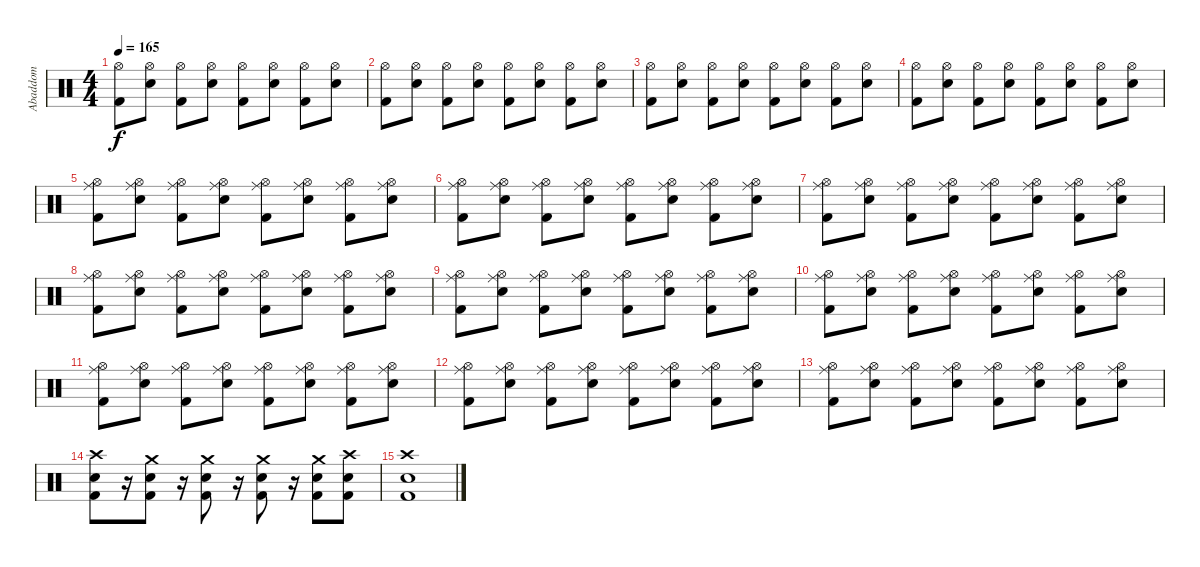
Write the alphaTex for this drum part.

\track ("Abaddom" "Abaddom") {instrument percussion}
\staff {score}
\articulation defaults
\ts (4 4)
\tempo 165
\clef neutral
\ks c
("Hi-Hat (open)" "Kick (hit) 2").8{dy f} ("Hi-Hat (open)" "Electric Snare (hit)").8 ("Hi-Hat (open)" "Kick (hit) 2").8 ("Hi-Hat (open)" "Electric Snare (hit)").8 ("Hi-Hat (open)" "Kick (hit) 2").8 ("Hi-Hat (open)" "Electric Snare (hit)").8 ("Hi-Hat (open)" "Kick (hit) 2").8 ("Hi-Hat (open)" "Electric Snare (hit)").8 |
("Hi-Hat (open)" "Kick (hit) 2").8 ("Hi-Hat (open)" "Electric Snare (hit)").8 ("Hi-Hat (open)" "Kick (hit) 2").8 ("Hi-Hat (open)" "Electric Snare (hit)").8 ("Hi-Hat (open)" "Kick (hit) 2").8 ("Hi-Hat (open)" "Electric Snare (hit)").8 ("Hi-Hat (open)" "Kick (hit) 2").8 ("Hi-Hat (open)" "Electric Snare (hit)").8 |
("Hi-Hat (open)" "Kick (hit) 2").8 ("Hi-Hat (open)" "Electric Snare (hit)").8 ("Hi-Hat (open)" "Kick (hit) 2").8 ("Hi-Hat (open)" "Electric Snare (hit)").8 ("Hi-Hat (open)" "Kick (hit) 2").8 ("Hi-Hat (open)" "Electric Snare (hit)").8 ("Hi-Hat (open)" "Kick (hit) 2").8 ("Hi-Hat (open)" "Electric Snare (hit)").8 |
("Hi-Hat (open)" "Kick (hit) 2").8 ("Hi-Hat (open)" "Electric Snare (hit)").8 ("Hi-Hat (open)" "Kick (hit) 2").8 ("Hi-Hat (open)" "Electric Snare (hit)").8 ("Hi-Hat (open)" "Kick (hit) 2").8 ("Hi-Hat (open)" "Electric Snare (hit)").8 ("Hi-Hat (open)" "Kick (hit) 2").8 ("Hi-Hat (open)" "Electric Snare (hit)").8 |
("Ride (middle)" "Hi-Hat (open)" "Kick (hit) 2").8 ("Ride (middle)" "Hi-Hat (open)" "Electric Snare (hit)").8 ("Ride (middle)" "Hi-Hat (open)" "Kick (hit) 2").8 ("Ride (middle)" "Hi-Hat (open)" "Electric Snare (hit)").8 ("Ride (middle)" "Hi-Hat (open)" "Kick (hit) 2").8 ("Ride (middle)" "Hi-Hat (open)" "Electric Snare (hit)").8 ("Ride (middle)" "Hi-Hat (open)" "Kick (hit) 2").8 ("Ride (middle)" "Hi-Hat (open)" "Electric Snare (hit)").8 |
("Ride (middle)" "Hi-Hat (open)" "Kick (hit) 2").8 ("Ride (middle)" "Hi-Hat (open)" "Electric Snare (hit)").8 ("Ride (middle)" "Hi-Hat (open)" "Kick (hit) 2").8 ("Ride (middle)" "Hi-Hat (open)" "Electric Snare (hit)").8 ("Ride (middle)" "Hi-Hat (open)" "Kick (hit) 2").8 ("Ride (middle)" "Hi-Hat (open)" "Electric Snare (hit)").8 ("Ride (middle)" "Hi-Hat (open)" "Kick (hit) 2").8 ("Ride (middle)" "Hi-Hat (open)" "Electric Snare (hit)").8 |
("Ride (middle)" "Hi-Hat (open)" "Kick (hit) 2").8 ("Ride (middle)" "Hi-Hat (open)" "Electric Snare (hit)").8 ("Ride (middle)" "Hi-Hat (open)" "Kick (hit) 2").8 ("Ride (middle)" "Hi-Hat (open)" "Electric Snare (hit)").8 ("Ride (middle)" "Hi-Hat (open)" "Kick (hit) 2").8 ("Ride (middle)" "Hi-Hat (open)" "Electric Snare (hit)").8 ("Ride (middle)" "Hi-Hat (open)" "Kick (hit) 2").8 ("Ride (middle)" "Hi-Hat (open)" "Electric Snare (hit)").8 |
("Ride (middle)" "Hi-Hat (open)" "Kick (hit) 2").8 ("Ride (middle)" "Hi-Hat (open)" "Electric Snare (hit)").8 ("Ride (middle)" "Hi-Hat (open)" "Kick (hit) 2").8 ("Ride (middle)" "Hi-Hat (open)" "Electric Snare (hit)").8 ("Ride (middle)" "Hi-Hat (open)" "Kick (hit) 2").8 ("Ride (middle)" "Hi-Hat (open)" "Electric Snare (hit)").8 ("Ride (middle)" "Hi-Hat (open)" "Kick (hit) 2").8 ("Ride (middle)" "Hi-Hat (open)" "Electric Snare (hit)").8 |
("Ride (middle)" "Hi-Hat (open)" "Kick (hit) 2").8 ("Ride (middle)" "Hi-Hat (open)" "Electric Snare (hit)").8 ("Ride (middle)" "Hi-Hat (open)" "Kick (hit) 2").8 ("Ride (middle)" "Hi-Hat (open)" "Electric Snare (hit)").8 ("Ride (middle)" "Hi-Hat (open)" "Kick (hit) 2").8 ("Ride (middle)" "Hi-Hat (open)" "Electric Snare (hit)").8 ("Ride (middle)" "Hi-Hat (open)" "Kick (hit) 2").8 ("Ride (middle)" "Hi-Hat (open)" "Electric Snare (hit)").8 |
("Ride (middle)" "Hi-Hat (open)" "Kick (hit) 2").8 ("Ride (middle)" "Hi-Hat (open)" "Electric Snare (hit)").8 ("Ride (middle)" "Hi-Hat (open)" "Kick (hit) 2").8 ("Ride (middle)" "Hi-Hat (open)" "Electric Snare (hit)").8 ("Ride (middle)" "Hi-Hat (open)" "Kick (hit) 2").8 ("Ride (middle)" "Hi-Hat (open)" "Electric Snare (hit)").8 ("Ride (middle)" "Hi-Hat (open)" "Kick (hit) 2").8 ("Ride (middle)" "Hi-Hat (open)" "Electric Snare (hit)").8 |
("Ride (middle)" "Hi-Hat (open)" "Kick (hit) 2").8 ("Ride (middle)" "Hi-Hat (open)" "Electric Snare (hit)").8 ("Ride (middle)" "Hi-Hat (open)" "Kick (hit) 2").8 ("Ride (middle)" "Hi-Hat (open)" "Electric Snare (hit)").8 ("Ride (middle)" "Hi-Hat (open)" "Kick (hit) 2").8 ("Ride (middle)" "Hi-Hat (open)" "Electric Snare (hit)").8 ("Ride (middle)" "Hi-Hat (open)" "Kick (hit) 2").8 ("Ride (middle)" "Hi-Hat (open)" "Electric Snare (hit)").8 |
("Ride (middle)" "Hi-Hat (open)" "Kick (hit) 2").8 ("Ride (middle)" "Hi-Hat (open)" "Electric Snare (hit)").8 ("Ride (middle)" "Hi-Hat (open)" "Kick (hit) 2").8 ("Ride (middle)" "Hi-Hat (open)" "Electric Snare (hit)").8 ("Ride (middle)" "Hi-Hat (open)" "Kick (hit) 2").8 ("Ride (middle)" "Hi-Hat (open)" "Electric Snare (hit)").8 ("Ride (middle)" "Hi-Hat (open)" "Kick (hit) 2").8 ("Ride (middle)" "Hi-Hat (open)" "Electric Snare (hit)").8 |
("Ride (middle)" "Hi-Hat (open)" "Kick (hit) 2").8 ("Ride (middle)" "Hi-Hat (open)" "Electric Snare (hit)").8 ("Ride (middle)" "Hi-Hat (open)" "Kick (hit) 2").8 ("Ride (middle)" "Hi-Hat (open)" "Electric Snare (hit)").8 ("Ride (middle)" "Hi-Hat (open)" "Kick (hit) 2").8 ("Ride (middle)" "Hi-Hat (open)" "Electric Snare (hit)").8 ("Ride (middle)" "Hi-Hat (open)" "Kick (hit) 2").8 ("Ride (middle)" "Hi-Hat (open)" "Electric Snare (hit)").8 |
("Crash high (hit)" "Electric Snare (hit)" "Kick (hit) 2").8 r.16 ("Crash medium (hit)" "Electric Snare (hit)" "Kick (hit) 2").8 r.16 ("Crash medium (hit)" "Electric Snare (hit)" "Kick (hit) 2").8 r.16 ("Crash medium (hit)" "Electric Snare (hit)" "Kick (hit) 2").8 r.16 ("Crash medium (hit)" "Electric Snare (hit)" "Kick (hit) 2").8 ("Crash high (hit)" "Electric Snare (hit)" "Kick (hit) 2").8 |
("Crash high (hit)" "Electric Snare (hit)" "Kick (hit) 2").1
